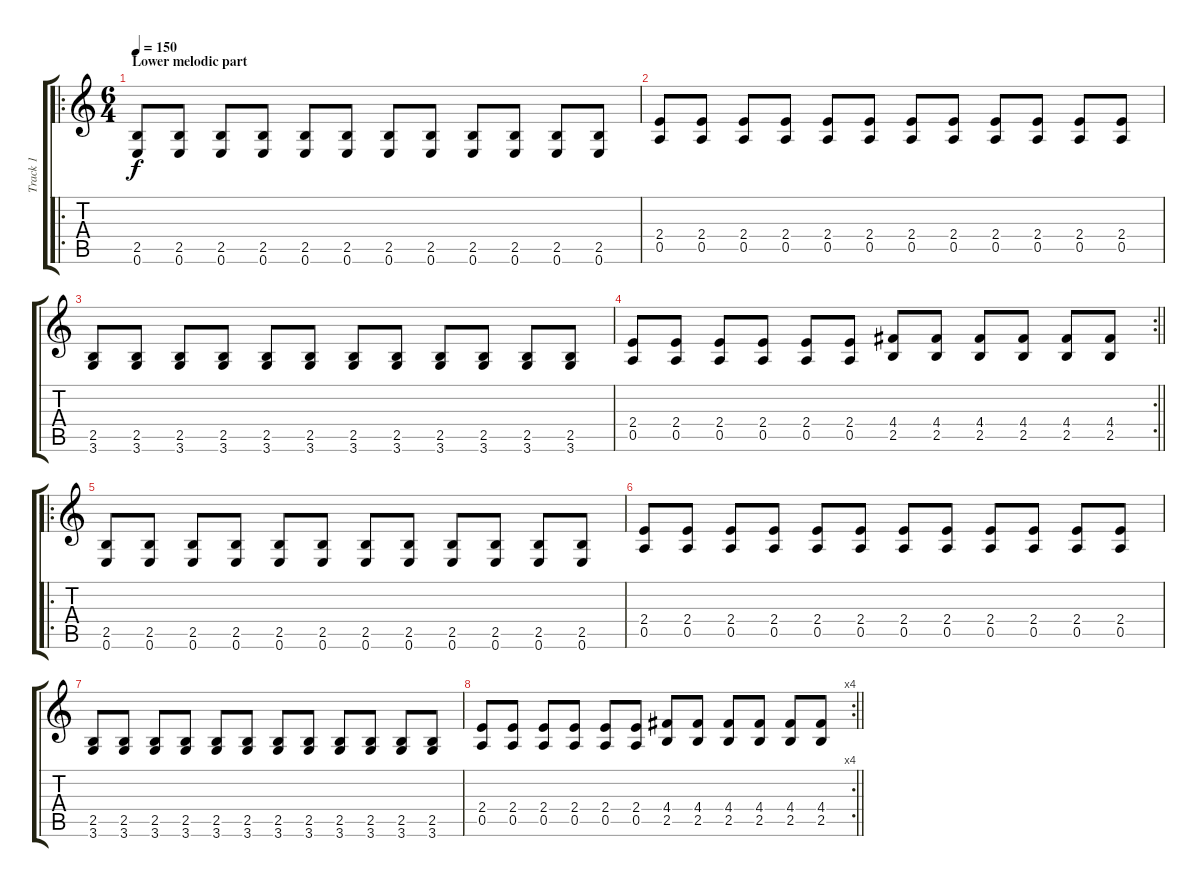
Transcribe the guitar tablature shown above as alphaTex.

\track ("Track 1" "Track 1") {instrument overdrivenguitar}
\staff {score tabs}
\tuning (E4 B3 G3 D3 A2 E2) {hide}
\ro
\ts (6 4)
\section ("" "Lower melodic part")
\tempo 150
\clef g2
\ks c
(2.5 0.6).8{dy f} (2.5 0.6).8 (2.5 0.6).8 (2.5 0.6).8 (2.5 0.6).8 (2.5 0.6).8 (2.5 0.6).8 (2.5 0.6).8 (2.5 0.6).8 (2.5 0.6).8 (2.5 0.6).8 (2.5 0.6).8 |
(2.4 0.5).8 (2.4 0.5).8 (2.4 0.5).8 (2.4 0.5).8 (2.4 0.5).8 (2.4 0.5).8 (2.4 0.5).8 (2.4 0.5).8 (2.4 0.5).8 (2.4 0.5).8 (2.4 0.5).8 (2.4 0.5).8 |
(2.5 3.6).8 (2.5 3.6).8 (2.5 3.6).8 (2.5 3.6).8 (2.5 3.6).8 (2.5 3.6).8 (2.5 3.6).8 (2.5 3.6).8 (2.5 3.6).8 (2.5 3.6).8 (2.5 3.6).8 (2.5 3.6).8 |
\rc 2
\barLineRight lightlight
(2.4 0.5).8 (2.4 0.5).8 (2.4 0.5).8 (2.4 0.5).8 (2.4 0.5).8 (2.4 0.5).8 (4.4 2.5).8 (4.4 2.5).8 (4.4 2.5).8 (4.4 2.5).8 (4.4 2.5).8 (4.4 2.5).8 |
\ro
(2.5 0.6).8 (2.5 0.6).8 (2.5 0.6).8 (2.5 0.6).8 (2.5 0.6).8 (2.5 0.6).8 (2.5 0.6).8 (2.5 0.6).8 (2.5 0.6).8 (2.5 0.6).8 (2.5 0.6).8 (2.5 0.6).8 |
(2.4 0.5).8 (2.4 0.5).8 (2.4 0.5).8 (2.4 0.5).8 (2.4 0.5).8 (2.4 0.5).8 (2.4 0.5).8 (2.4 0.5).8 (2.4 0.5).8 (2.4 0.5).8 (2.4 0.5).8 (2.4 0.5).8 |
(2.5 3.6).8 (2.5 3.6).8 (2.5 3.6).8 (2.5 3.6).8 (2.5 3.6).8 (2.5 3.6).8 (2.5 3.6).8 (2.5 3.6).8 (2.5 3.6).8 (2.5 3.6).8 (2.5 3.6).8 (2.5 3.6).8 |
\rc 4
\barLineRight lightlight
(2.4 0.5).8 (2.4 0.5).8 (2.4 0.5).8 (2.4 0.5).8 (2.4 0.5).8 (2.4 0.5).8 (4.4 2.5).8 (4.4 2.5).8 (4.4 2.5).8 (4.4 2.5).8 (4.4 2.5).8 (4.4 2.5).8
